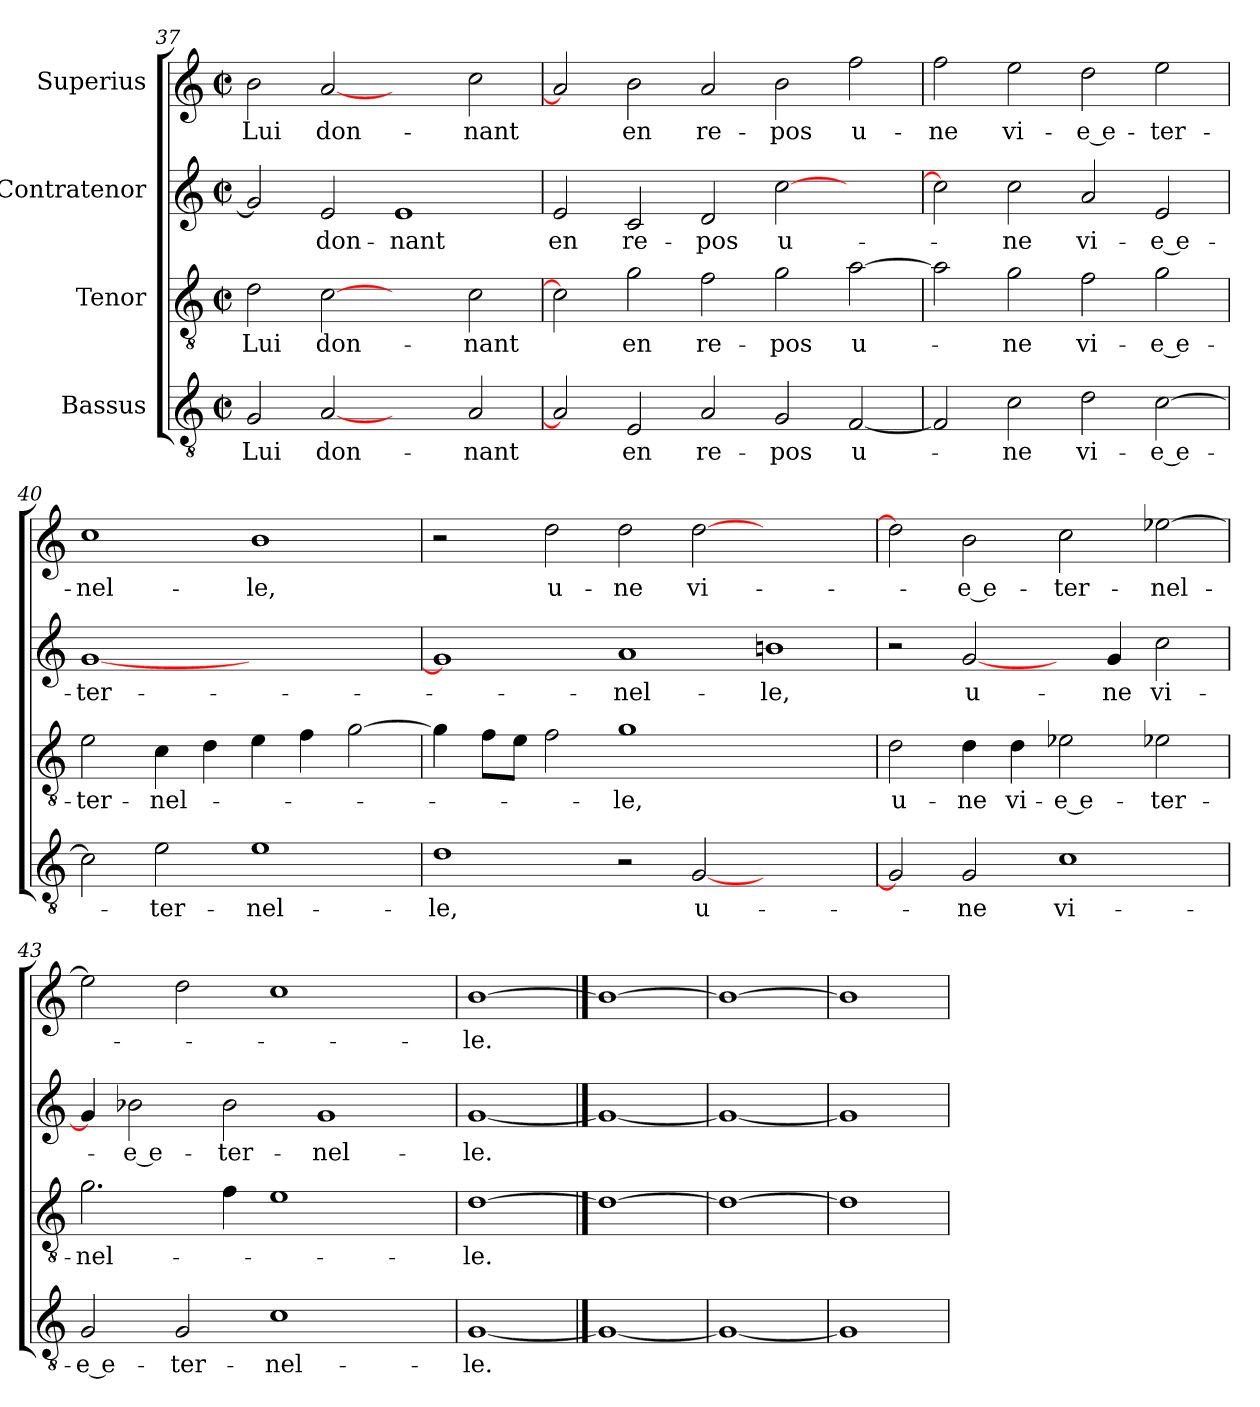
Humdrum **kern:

**kern	**text	**kern	**text	**kern	**text	**kern	**text
*part4	*part4	*part3	*part3	*part2	*part2	*part1	*part1
*staff4	*staff4	*staff3	*staff3	*staff2	*staff2	*staff1	*staff1
*I"Bassus	*	*I"Tenor	*	*I"Contratenor	*	*I"Superius	*
*clefGv2	*	*clefGv2	*	*clefG2	*	*clefG2	*
*k[]	*	*k[]	*	*k[]	*	*k[]	*
*C:	*	*C:	*	*C:	*	*C:	*
*M2/2	*	*M2/2	*	*M2/2	*	*M2/2	*
*met(c|)	*	*met(c|)	*	*met(c|)	*	*met(c|)	*
=37	=37	=37	=37	=37	=37	=37	=37
2G/	Lui	2d\	Lui	2g/]	.	2b\	Lui
[2A/	don-	[2c\	don-	2e/	don-	[2a/	don-
2ryy	.	2ryy	.	1e/	-nant	2ryy	.
2A/	-nant	2c\	-nant	.	.	2cc\	-nant
=38	=38	=38	=38	=38	=38	=38	=38
2A/]	.	2c\]	.	2e/	en	2a/]	.
2E/	en	2g\	en	2c/	re-	2b\	en
2A/	re-	2f\	re-	2d/	-pos	2a/	re-
2G/	-pos	2g\	-pos	[2cc\	u-	2b\	-pos
[2F/	u-	[2a\	u-	2ryy	.	2ff\	u-
=39	=39	=39	=39	=39	=39	=39	=39
2F/]	.	2a\]	.	2cc\]	.	2ff\	-ne
2c\	-ne	2g\	-ne	2cc\	-ne	2ee\	vi-
2d\	vi-	2f\	vi-	2a/	vi-	2dd\	-e e-
[2c\	-e e-	2g\	-e e-	2e/	-e e-	2ee\	-ter-
!!LO:LB:g=z
=40	=40	=40	=40	=40	=40	=40	=40
2c\]	.	2e\	-ter-	[1g/	-ter-	1cc\	-nel-
2e\	-ter-	4c\	-nel-	.	.	.	.
.	.	4d\	.	.	.	.	.
1e\	-nel-	4e\	.	1ryy	.	1b\	-le,
.	.	4f\	.	.	.	.	.
.	.	[2g\	.	.	.	.	.
=41	=41	=41	=41	=41	=41	=41	=41
1d\	-le,	4g\]	.	1g/]	.	2r	.
.	.	8f\L	.	.	.	.	.
.	.	8e\J	.	.	.	.	.
.	.	2f\	.	.	.	2dd\	u-
2r	.	1g\	-le,	1a/	-nel-	2dd\	-ne
[2G/	u-	.	.	.	.	[2dd\	vi-
1ryy	.	1ryy	.	1bn\	-le,	1ryy	.
=42	=42	=42	=42	=42	=42	=42	=42
2G/]	.	2d\	u-	2r	.	2dd\]	.
2G/	-ne	4d\	-ne	[2g/	u-	2b\	-e e-
.	.	4d\	vi-	.	.	.	.
1c\	vi-	2e-X\	-e e-	4ryy	.	2cc\	-ter-
.	.	.	.	4g/	-ne	.	.
.	.	2e-X\	-ter-	2cc\	vi-	[2ee-X\	-nel-
=43	=43	=43	=43	=43	=43	=43	=43
2G/	-e e-	2.g\	-nel-	4g/]	.	2ee-\]	.
.	.	.	.	2b-X\	-e e-	.	.
2G/	-ter-	.	.	.	.	2dd\	.
.	.	4f\	.	2b-\	-ter-	.	.
1c\	-nel-	1e\	.	.	.	1cc\	.
.	.	.	.	1g/	-nel-	.	.
4ryy	.	4ryy	.	.	.	4ryy	.
=44	=44	=44	=44	=44	=44	=44	=44
[1G/	-le.	[1d\	-le.	[1g/	-le.	[1b\	-le.
==45	==45	==45	==45	==45	==45	==45	==45
1G/_	.	1d\_	.	1g/_	.	1b\_	.
=46	=46	=46	=46	=46	=46	=46	=46
1G/_	.	1d\_	.	1g/_	.	1b\_	.
=47	=47	=47	=47	=47	=47	=47	=47
1G/]	.	1d\]	.	1g/]	.	1b\]	.
=	=	=	=	=	=	=	=
*-	*-	*-	*-	*-	*-	*-	*-
